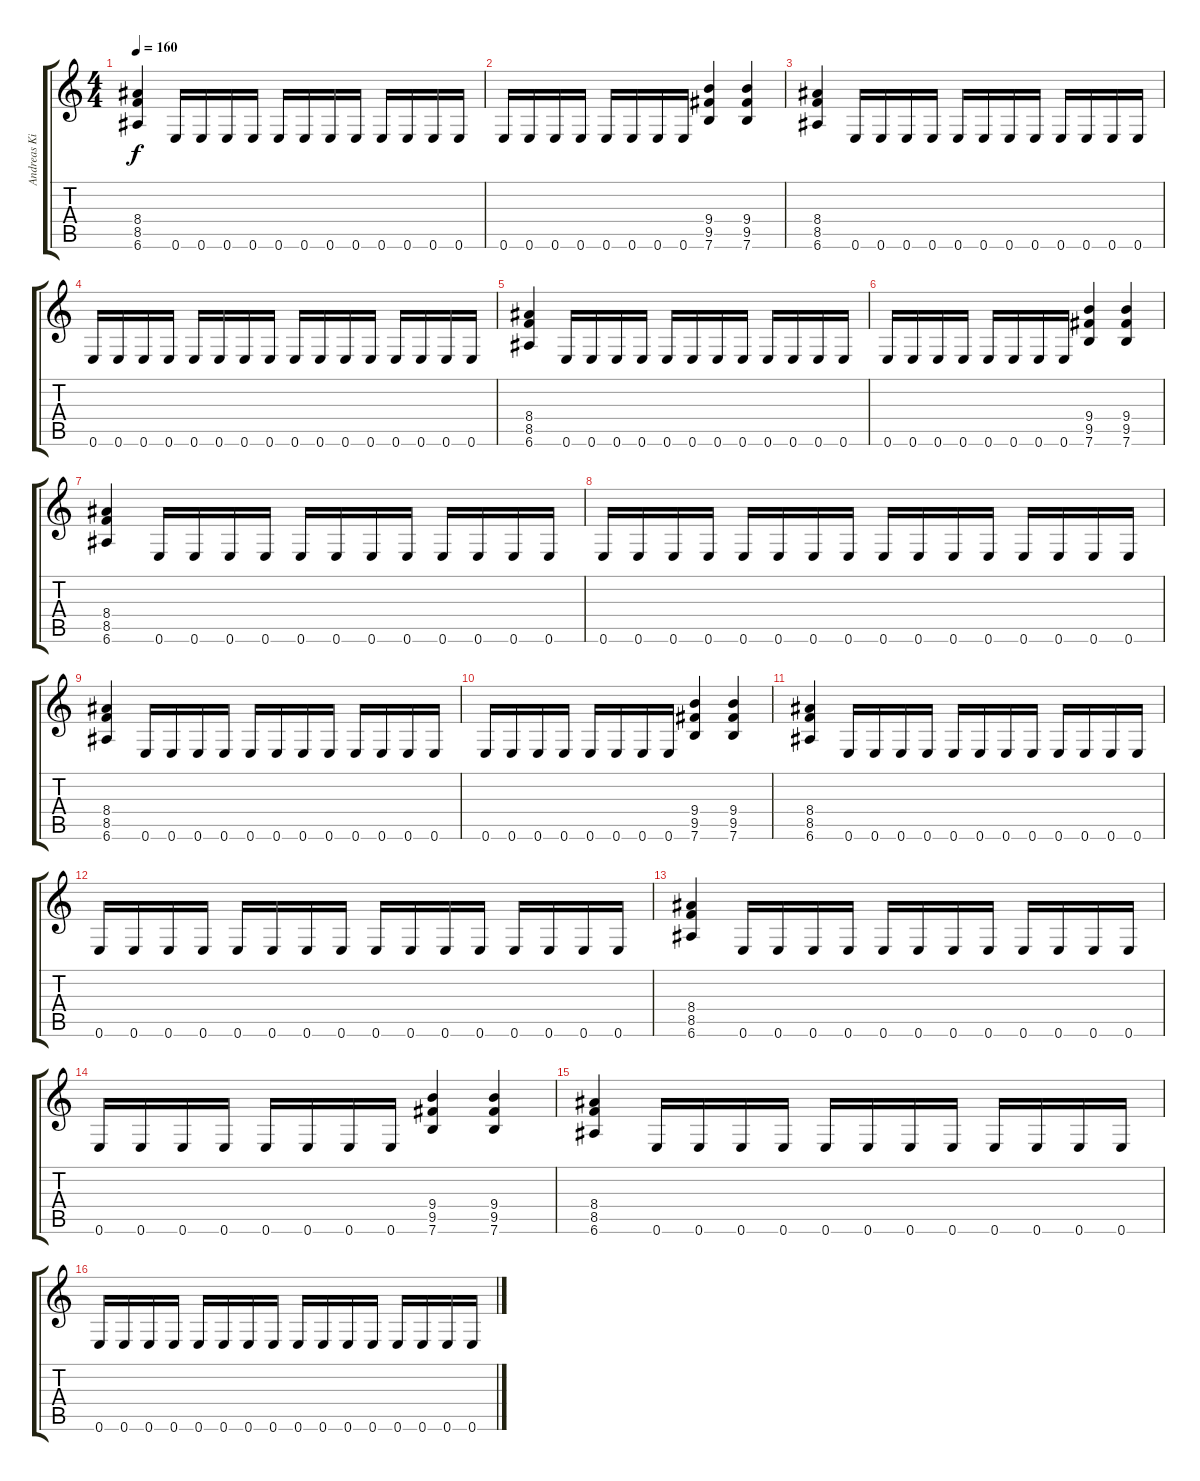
\track ("Andreas Kisser" "Andreas Ki") {instrument distortionguitar}
\staff {score tabs}
\tuning (E4 B3 G3 D3 A2 E2) {hide}
\ts (4 4)
\tempo 160
\clef g2
\ks c
(8.4 8.5 6.6).4{dy f} 0.6.16 0.6.16 0.6.16 0.6.16 0.6.16 0.6.16 0.6.16 0.6.16 0.6.16 0.6.16 0.6.16 0.6.16 |
0.6.16 0.6.16 0.6.16 0.6.16 0.6.16 0.6.16 0.6.16 0.6.16 (9.4 9.5 7.6).4 (9.4 9.5 7.6).4 |
(8.4 8.5 6.6).4 0.6.16 0.6.16 0.6.16 0.6.16 0.6.16 0.6.16 0.6.16 0.6.16 0.6.16 0.6.16 0.6.16 0.6.16 |
0.6.16 0.6.16 0.6.16 0.6.16 0.6.16 0.6.16 0.6.16 0.6.16 0.6.16 0.6.16 0.6.16 0.6.16 0.6.16 0.6.16 0.6.16 0.6.16 |
(8.4 8.5 6.6).4 0.6.16 0.6.16 0.6.16 0.6.16 0.6.16 0.6.16 0.6.16 0.6.16 0.6.16 0.6.16 0.6.16 0.6.16 |
0.6.16 0.6.16 0.6.16 0.6.16 0.6.16 0.6.16 0.6.16 0.6.16 (9.4 9.5 7.6).4 (9.4 9.5 7.6).4 |
(8.4 8.5 6.6).4 0.6.16 0.6.16 0.6.16 0.6.16 0.6.16 0.6.16 0.6.16 0.6.16 0.6.16 0.6.16 0.6.16 0.6.16 |
0.6.16 0.6.16 0.6.16 0.6.16 0.6.16 0.6.16 0.6.16 0.6.16 0.6.16 0.6.16 0.6.16 0.6.16 0.6.16 0.6.16 0.6.16 0.6.16 |
(8.4 8.5 6.6).4 0.6.16 0.6.16 0.6.16 0.6.16 0.6.16 0.6.16 0.6.16 0.6.16 0.6.16 0.6.16 0.6.16 0.6.16 |
0.6.16 0.6.16 0.6.16 0.6.16 0.6.16 0.6.16 0.6.16 0.6.16 (9.4 9.5 7.6).4 (9.4 9.5 7.6).4 |
(8.4 8.5 6.6).4 0.6.16 0.6.16 0.6.16 0.6.16 0.6.16 0.6.16 0.6.16 0.6.16 0.6.16 0.6.16 0.6.16 0.6.16 |
0.6.16 0.6.16 0.6.16 0.6.16 0.6.16 0.6.16 0.6.16 0.6.16 0.6.16 0.6.16 0.6.16 0.6.16 0.6.16 0.6.16 0.6.16 0.6.16 |
(8.4 8.5 6.6).4 0.6.16 0.6.16 0.6.16 0.6.16 0.6.16 0.6.16 0.6.16 0.6.16 0.6.16 0.6.16 0.6.16 0.6.16 |
0.6.16 0.6.16 0.6.16 0.6.16 0.6.16 0.6.16 0.6.16 0.6.16 (9.4 9.5 7.6).4 (9.4 9.5 7.6).4 |
(8.4 8.5 6.6).4 0.6.16 0.6.16 0.6.16 0.6.16 0.6.16 0.6.16 0.6.16 0.6.16 0.6.16 0.6.16 0.6.16 0.6.16 |
0.6.16 0.6.16 0.6.16 0.6.16 0.6.16 0.6.16 0.6.16 0.6.16 0.6.16 0.6.16 0.6.16 0.6.16 0.6.16 0.6.16 0.6.16 0.6.16
